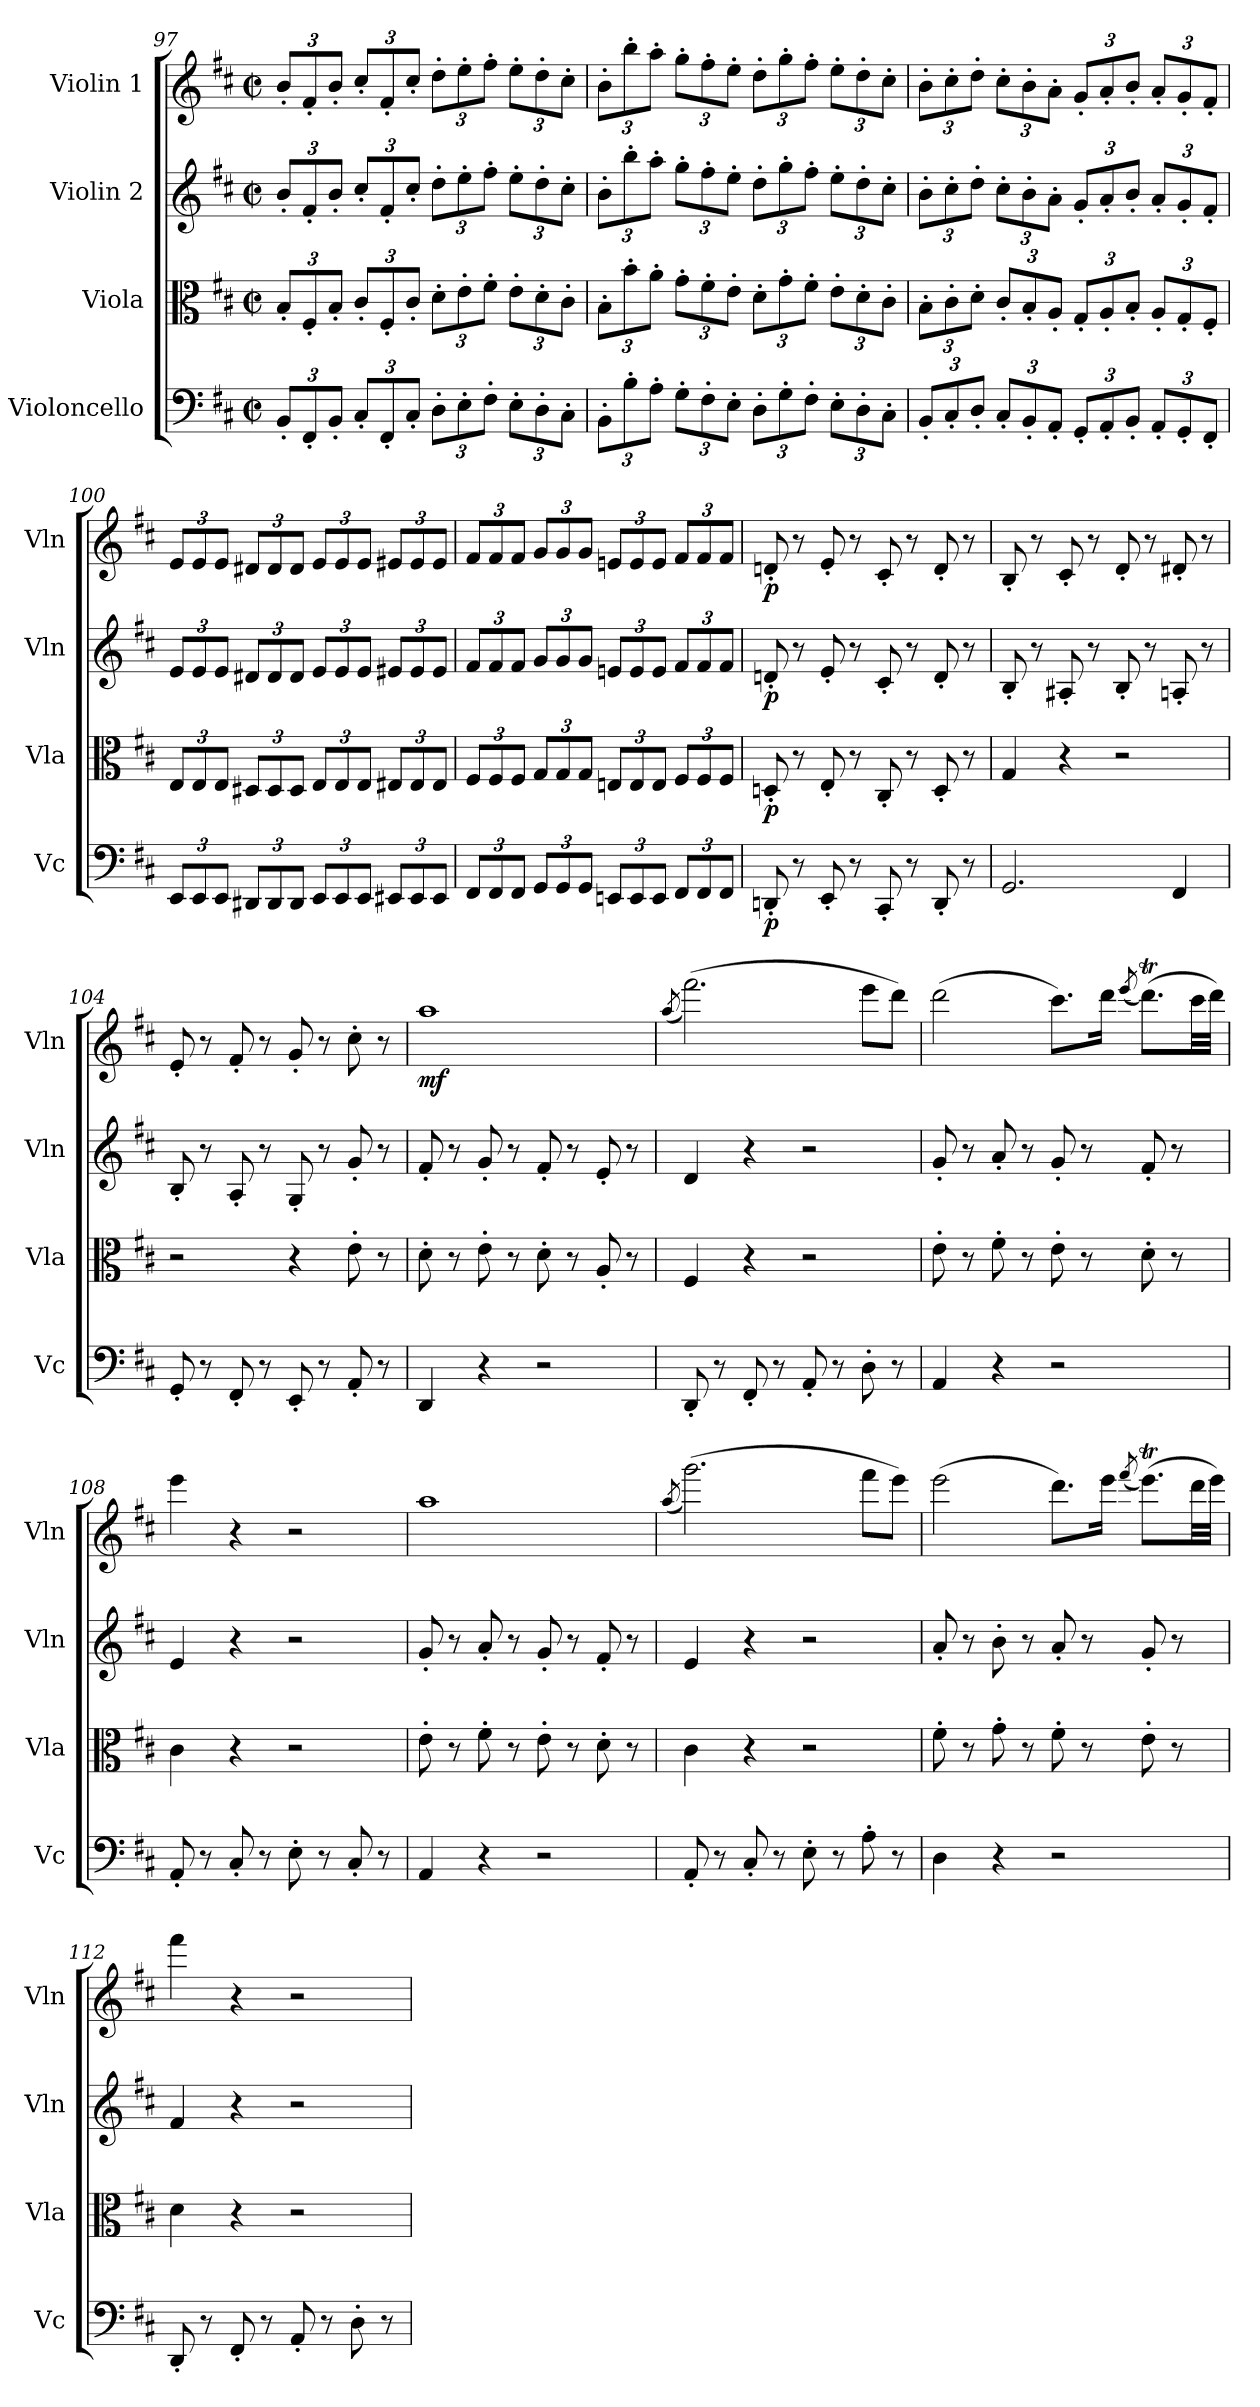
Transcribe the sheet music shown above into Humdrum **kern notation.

**kern	**dynam	**kern	**dynam	**kern	**dynam	**kern	**dynam
*part4	*part4	*part3	*part3	*part2	*part2	*part1	*part1
*staff4	*staff4	*staff3	*staff3	*staff2	*staff2	*staff1	*staff1
*I"Violoncello	*	*I"Viola	*	*I"Violin 2	*	*I"Violin 1	*
*I'Vc	*	*I'Vla	*	*I'Vln	*	*I'Vln	*
!!LO:LB:g=z
*clefF4	*	*clefC3	*	*clefG2	*	*clefG2	*
*k[f#c#]	*	*k[f#c#]	*	*k[f#c#]	*	*k[f#c#]	*
*M2/2	*	*M2/2	*	*M2/2	*	*M2/2	*
*met(c|)	*	*met(c|)	*	*met(c|)	*	*met(c|)	*
*Xbrackettup	*	*Xbrackettup	*	*Xbrackettup	*	*Xbrackettup	*
=97	=97	=97	=97	=97	=97	=97	=97
12BB'/L	.	12B'/L	.	12b'/L	.	12b'/L	.
12FF#'/	.	12F#'/	.	12f#'/	.	12f#'/	.
12BB'/J	.	12B'/J	.	12b'/J	.	12b'/J	.
12C#'/L	.	12c#'/L	.	12cc#'/L	.	12cc#'/L	.
12FF#'/	.	12F#'/	.	12f#'/	.	12f#'/	.
12C#'/J	.	12c#'/J	.	12cc#'/J	.	12cc#'/J	.
12D'\L	.	12d'\L	.	12dd'\L	.	12dd'\L	.
12E'\	.	12e'\	.	12ee'\	.	12ee'\	.
12F#'\J	.	12f#'\J	.	12ff#'\J	.	12ff#'\J	.
12E'\L	.	12e'\L	.	12ee'\L	.	12ee'\L	.
12D'\	.	12d'\	.	12dd'\	.	12dd'\	.
12C#'\J	.	12c#'\J	.	12cc#'\J	.	12cc#'\J	.
=98	=98	=98	=98	=98	=98	=98	=98
12BB'\L	.	12B'\L	.	12b'\L	.	12b'\L	.
12B'\	.	12b'\	.	12bb'\	.	12bb'\	.
12A'\J	.	12a'\J	.	12aa'\J	.	12aa'\J	.
12G'\L	.	12g'\L	.	12gg'\L	.	12gg'\L	.
12F#'\	.	12f#'\	.	12ff#'\	.	12ff#'\	.
12E'\J	.	12e'\J	.	12ee'\J	.	12ee'\J	.
12D'\L	.	12d'\L	.	12dd'\L	.	12dd'\L	.
12G'\	.	12g'\	.	12gg'\	.	12gg'\	.
12F#'\J	.	12f#'\J	.	12ff#'\J	.	12ff#'\J	.
12E'\L	.	12e'\L	.	12ee'\L	.	12ee'\L	.
12D'\	.	12d'\	.	12dd'\	.	12dd'\	.
12C#'\J	.	12c#'\J	.	12cc#'\J	.	12cc#'\J	.
=99	=99	=99	=99	=99	=99	=99	=99
12BB'/L	.	12B'\L	.	12b'\L	.	12b'\L	.
12C#'/	.	12c#'\	.	12cc#'\	.	12cc#'\	.
12D'/J	.	12d'\J	.	12dd'\J	.	12dd'\J	.
12C#'/L	.	12c#'/L	.	12cc#'\L	.	12cc#'\L	.
12BB'/	.	12B'/	.	12b'\	.	12b'\	.
12AA'/J	.	12A'/J	.	12a'\J	.	12a'\J	.
12GG'/L	.	12G'/L	.	12g'/L	.	12g'/L	.
12AA'/	.	12A'/	.	12a'/	.	12a'/	.
12BB'/J	.	12B'/J	.	12b'/J	.	12b'/J	.
12AA'/L	.	12A'/L	.	12a'/L	.	12a'/L	.
12GG'/	.	12G'/	.	12g'/	.	12g'/	.
12FF#'/J	.	12F#'/J	.	12f#'/J	.	12f#'/J	.
!!LO:LB:g=z
=100	=100	=100	=100	=100	=100	=100	=100
12EE/L	.	12E/L	.	12e/L	.	12e/L	.
12EE/	.	12E/	.	12e/	.	12e/	.
12EE/J	.	12E/J	.	12e/J	.	12e/J	.
12DD#X/L	.	12D#X/L	.	12d#X/L	.	12d#X/L	.
12DD#/	.	12D#/	.	12d#/	.	12d#/	.
12DD#/J	.	12D#/J	.	12d#/J	.	12d#/J	.
12EE/L	.	12E/L	.	12e/L	.	12e/L	.
12EE/	.	12E/	.	12e/	.	12e/	.
12EE/J	.	12E/J	.	12e/J	.	12e/J	.
12EE#X/L	.	12E#X/L	.	12e#X/L	.	12e#X/L	.
12EE#/	.	12E#/	.	12e#/	.	12e#/	.
12EE#/J	.	12E#/J	.	12e#/J	.	12e#/J	.
=101	=101	=101	=101	=101	=101	=101	=101
12FF#/L	.	12F#/L	.	12f#/L	.	12f#/L	.
12FF#/	.	12F#/	.	12f#/	.	12f#/	.
12FF#/J	.	12F#/J	.	12f#/J	.	12f#/J	.
12GG/L	.	12G/L	.	12g/L	.	12g/L	.
12GG/	.	12G/	.	12g/	.	12g/	.
12GG/J	.	12G/J	.	12g/J	.	12g/J	.
12EEn/L	.	12En/L	.	12en/L	.	12en/L	.
12EE/	.	12E/	.	12e/	.	12e/	.
12EE/J	.	12E/J	.	12e/J	.	12e/J	.
12FF#/L	.	12F#/L	.	12f#/L	.	12f#/L	.
12FF#/	.	12F#/	.	12f#/	.	12f#/	.
12FF#/J	.	12F#/J	.	12f#/J	.	12f#/J	.
=102	=102	=102	=102	=102	=102	=102	=102
!	!LO:DY:b	!	!LO:DY:b	!	!LO:DY:b	!	!LO:DY:b
8DDn'/	p	8Dn'/	p	8dn'/	p	8dn'/	p
8r	.	8r	.	8r	.	8r	.
8EE'/	.	8E'/	.	8e'/	.	8e'/	.
8r	.	8r	.	8r	.	8r	.
8CC#'/	.	8C#'/	.	8c#'/	.	8c#'/	.
8r	.	8r	.	8r	.	8r	.
8DD'/	.	8D'/	.	8d'/	.	8d'/	.
8r	.	8r	.	8r	.	8r	.
!!LO:LB:g=z
=103	=103	=103	=103	=103	=103	=103	=103
2.GG/	.	4G/	.	8B'/	.	8B'/	.
.	.	.	.	8r	.	8r	.
.	.	4r	.	8A#X'/	.	8c#'/	.
.	.	.	.	8r	.	8r	.
.	.	2r	.	8B'/	.	8d'/	.
.	.	.	.	8r	.	8r	.
4FF#/	.	.	.	8An'/	.	8d#X'/	.
.	.	.	.	8r	.	8r	.
!!LO:LB:g=z
=104	=104	=104	=104	=104	=104	=104	=104
8GG'/	.	2r	.	8B'/	.	8e'/	.
8r	.	.	.	8r	.	8r	.
8FF#'/	.	.	.	8A'/	.	8f#'/	.
8r	.	.	.	8r	.	8r	.
8EE'/	.	4r	.	8G'/	.	8g'/	.
8r	.	.	.	8r	.	8r	.
8AA'/	.	8e'\	.	8g'/	.	8cc#'\	.
8r	.	8r	.	8r	.	8r	.
=105	=105	=105	=105	=105	=105	=105	=105
!	!	!	!	!	!	!	!LO:DY:b
4DD/	.	8d'\	.	8f#'/	.	1aa	mf
.	.	8r	.	8r	.	.	.
4r	.	8e'\	.	8g'/	.	.	.
.	.	8r	.	8r	.	.	.
2r	.	8d'\	.	8f#'/	.	.	.
.	.	8r	.	8r	.	.	.
.	.	8A'/	.	8e'/	.	.	.
.	.	8r	.	8r	.	.	.
=106	=106	=106	=106	=106	=106	=106	=106
.	.	.	.	.	.	(8qaa/	.
8DD'/	.	4F#/	.	4d/	.	(2.fff#\)	.
8r	.	.	.	.	.	.	.
8FF#'/	.	4r	.	4r	.	.	.
8r	.	.	.	.	.	.	.
8AA'/	.	2r	.	2r	.	.	.
8r	.	.	.	.	.	.	.
8D'\	.	.	.	.	.	8eee\L	.
8r	.	.	.	.	.	8ddd\J)	.
=107	=107	=107	=107	=107	=107	=107	=107
4AA/	.	8e'\	.	8g'/	.	(2ddd\	.
.	.	8r	.	8r	.	.	.
4r	.	8f#'\	.	8a'/	.	.	.
.	.	8r	.	8r	.	.	.
2r	.	8e'\	.	8g'/	.	8.ccc#\L)	.
.	.	8r	.	8r	.	.	.
.	.	.	.	.	.	16ddd\Jk	.
.	.	.	.	.	.	(8qeee/	.
.	.	8d'\	.	8f#'/	.	(8.dddT\L)	.
.	.	8r	.	8r	.	.	.
.	.	.	.	.	.	32ccc#\LL	.
.	.	.	.	.	.	32ddd\JJJ)	.
!!LO:PB:g=z
=108	=108	=108	=108	=108	=108	=108	=108
8AA'/	.	4c#\	.	4e/	.	4eee\	.
8r	.	.	.	.	.	.	.
8C#'/	.	4r	.	4r	.	4r	.
8r	.	.	.	.	.	.	.
8E'\	.	2r	.	2r	.	2r	.
8r	.	.	.	.	.	.	.
8C#'/	.	.	.	.	.	.	.
8r	.	.	.	.	.	.	.
=109	=109	=109	=109	=109	=109	=109	=109
4AA/	.	8e'\	.	8g'/	.	1aa	.
.	.	8r	.	8r	.	.	.
4r	.	8f#'\	.	8a'/	.	.	.
.	.	8r	.	8r	.	.	.
2r	.	8e'\	.	8g'/	.	.	.
.	.	8r	.	8r	.	.	.
.	.	8d'\	.	8f#'/	.	.	.
.	.	8r	.	8r	.	.	.
=110	=110	=110	=110	=110	=110	=110	=110
.	.	.	.	.	.	(8qaa/	.
8AA'/	.	4c#\	.	4e/	.	(2.ggg\)	.
8r	.	.	.	.	.	.	.
8C#'/	.	4r	.	4r	.	.	.
8r	.	.	.	.	.	.	.
8E'\	.	2r	.	2r	.	.	.
8r	.	.	.	.	.	.	.
8A'\	.	.	.	.	.	8fff#\L	.
8r	.	.	.	.	.	8eee\J)	.
=111	=111	=111	=111	=111	=111	=111	=111
4D\	.	8f#'\	.	8a'/	.	(2eee\	.
.	.	8r	.	8r	.	.	.
4r	.	8g'\	.	8b'\	.	.	.
.	.	8r	.	8r	.	.	.
2r	.	8f#'\	.	8a'/	.	8.ddd\L)	.
.	.	8r	.	8r	.	.	.
.	.	.	.	.	.	16eee\Jk	.
.	.	.	.	.	.	(8qfff#/	.
.	.	8e'\	.	8g'/	.	(8.eeeT\L)	.
.	.	8r	.	8r	.	.	.
.	.	.	.	.	.	32ddd\LL	.
.	.	.	.	.	.	32eee\JJJ)	.
!!LO:LB:g=z
=112	=112	=112	=112	=112	=112	=112	=112
8DD'/	.	4d\	.	4f#/	.	4fff#\	.
8r	.	.	.	.	.	.	.
8FF#'/	.	4r	.	4r	.	4r	.
8r	.	.	.	.	.	.	.
8AA'/	.	2r	.	2r	.	2r	.
8r	.	.	.	.	.	.	.
8D'\	.	.	.	.	.	.	.
8r	.	.	.	.	.	.	.
=	=	=	=	=	=	=	=
*-	*-	*-	*-	*-	*-	*-	*-
